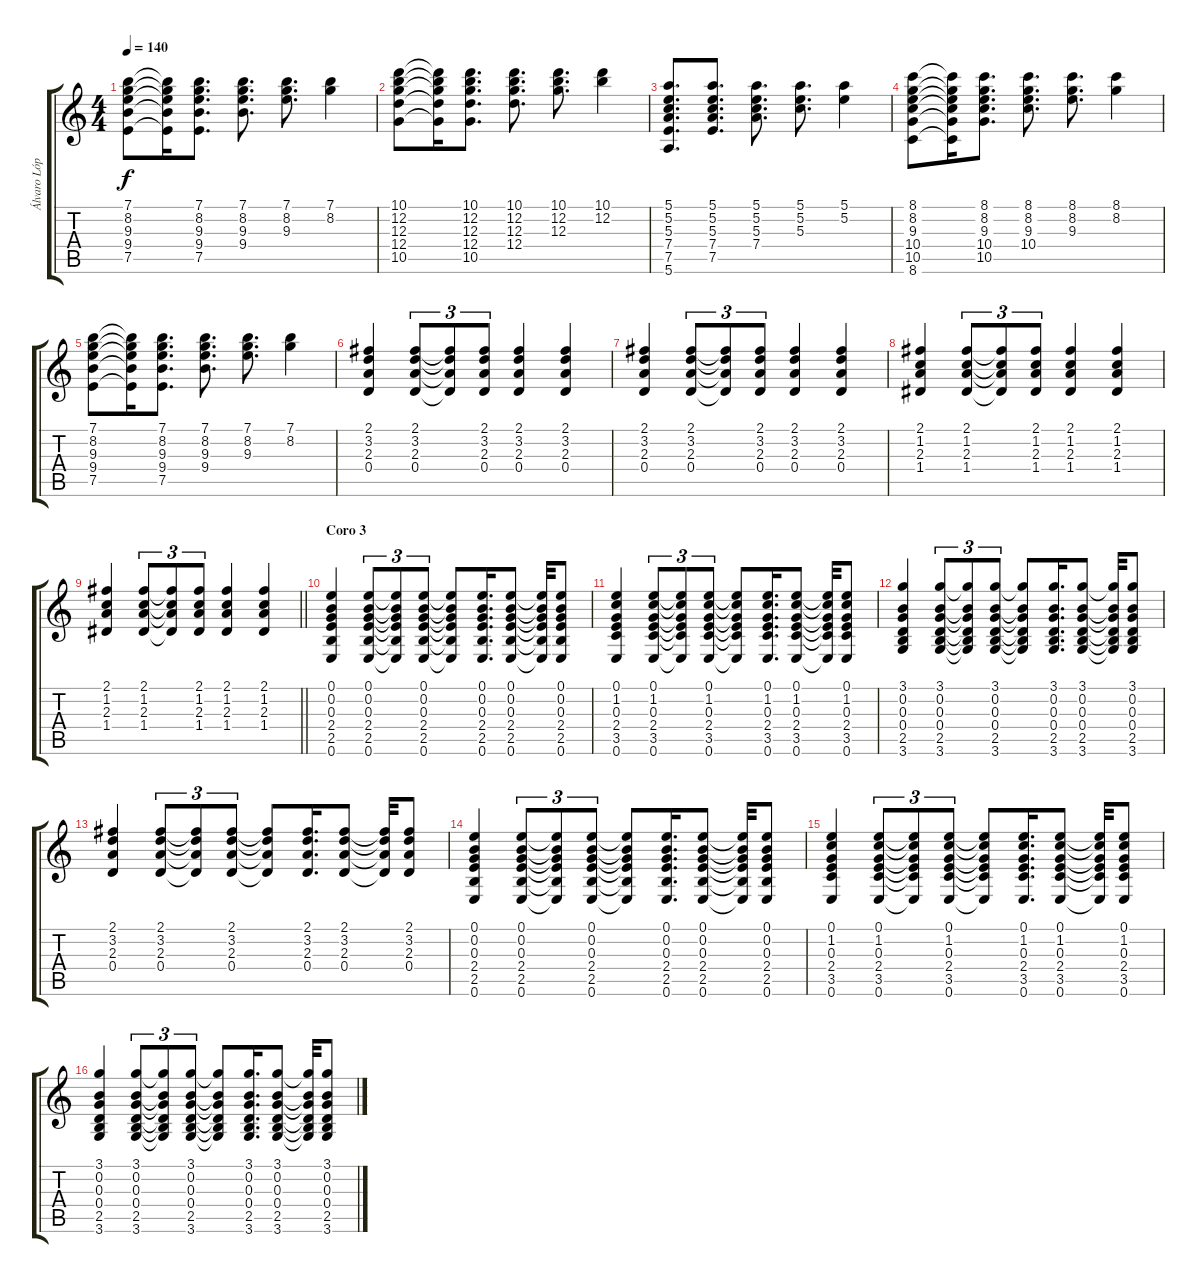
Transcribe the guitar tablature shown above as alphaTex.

\track ("Álvaro López" "Álvaro Lóp") {instrument electricguitarclean}
\staff {score tabs}
\tuning (E4 B3 G3 D3 A2 E2) {hide}
\ts (4 4)
\tempo 140
\clef g2
\ks c
(7.1 8.2 9.3 9.4 7.5).8{dy f volume 13} (7.1{t} 8.2{t} 9.3{t} 9.4{t} 7.5{t}).16{volume 1} (7.1 8.2 9.3 9.4 7.5).8{d} (7.1 8.2 9.3 9.4).8{d} (7.1 8.2 9.3).8{d} (7.1 8.2).4 |
(10.1 12.2 12.3 12.4 10.5).8{volume 13} (10.1{t} 12.2{t} 12.3{t} 12.4{t} 10.5{t}).16{volume 1} (10.1 12.2 12.3 12.4 10.5).8{d} (10.1 12.2 12.3 12.4).8{d} (10.1 12.2 12.3).8{d} (10.1 12.2).4 |
(5.1 5.2 5.3 7.4 7.5 5.6).8{d volume 13} (5.1 5.2 5.3 7.4 7.5).8{d volume 1} (5.1 5.2 5.3 7.4).8{d} (5.1 5.2 5.3).8{d} (5.1 5.2).4 |
(8.1 8.2 9.3 10.4 10.5 8.6).8{volume 13} (8.1{t} 8.2{t} 9.3{t} 10.4{t} 10.5{t} 8.6{t}).16{volume 1} (8.1 8.2 9.3 10.4 10.5).8{d} (8.1 8.2 9.3 10.4).8{d} (8.1 8.2 9.3).8{d} (8.1 8.2).4 |
(7.1 8.2 9.3 9.4 7.5).8{volume 13} (7.1{t} 8.2{t} 9.3{t} 9.4{t} 7.5{t}).16{volume 1} (7.1 8.2 9.3 9.4 7.5).8{d} (7.1 8.2 9.3 9.4).8{d} (7.1 8.2 9.3).8{d} (7.1 8.2).4 |
(2.1 3.2 2.3 0.4).4{volume 13} (2.1 3.2 2.3 0.4).8{tu (3 2)} (2.1{t} 3.2{t} 2.3{t} 0.4{t}).8{tu (3 2)} (2.1 3.2 2.3 0.4).8{tu (3 2)} (2.1 3.2 2.3 0.4).4 (2.1 3.2 2.3 0.4).4 |
(2.1 3.2 2.3 0.4).4 (2.1 3.2 2.3 0.4).8{tu (3 2)} (2.1{t} 3.2{t} 2.3{t} 0.4{t}).8{tu (3 2)} (2.1 3.2 2.3 0.4).8{tu (3 2)} (2.1 3.2 2.3 0.4).4 (2.1 3.2 2.3 0.4).4 |
(2.1 1.2 2.3 1.4).4 (2.1 1.2 2.3 1.4).8{tu (3 2)} (2.1{t} 1.2{t} 2.3{t} 1.4{t}).8{tu (3 2)} (2.1 1.2 2.3 1.4).8{tu (3 2)} (2.1 1.2 2.3 1.4).4 (2.1 1.2 2.3 1.4).4 |
\barLineRight lightlight
(2.1 1.2 2.3 1.4).4 (2.1 1.2 2.3 1.4).8{tu (3 2)} (2.1{t} 1.2{t} 2.3{t} 1.4{t}).8{tu (3 2)} (2.1 1.2 2.3 1.4).8{tu (3 2)} (2.1 1.2 2.3 1.4).4 (2.1 1.2 2.3 1.4).4 |
\section ("" "Coro 3")
(0.1 0.2 0.3 2.4 2.5 0.6).4 (0.1 0.2 0.3 2.4 2.5 0.6).8{tu (3 2)} (0.1{t} 0.2{t} 0.3{t} 2.4{t} 2.5{t} 0.6{t}).8{tu (3 2)} (0.1 0.2 0.3 2.4 2.5 0.6).8{tu (3 2)} (0.1{t} 0.2{t} 0.3{t} 2.4{t} 2.5{t} 0.6{t}).8 (0.1 0.2 0.3 2.4 2.5 0.6).16{d} (0.1 0.2 0.3 2.4 2.5 0.6).8 (0.1{t} 0.2{t} 0.3{t} 2.4{t} 2.5{t} 0.6{t}).32 (0.1 0.2 0.3 2.4 2.5 0.6).8 |
(0.1 1.2 0.3 2.4 3.5 0.6).4 (0.1 1.2 0.3 2.4 3.5 0.6).8{tu (3 2)} (0.1{t} 1.2{t} 0.3{t} 2.4{t} 3.5{t} 0.6{t}).8{tu (3 2)} (0.1 1.2 0.3 2.4 3.5 0.6).8{tu (3 2)} (0.1{t} 1.2{t} 0.3{t} 2.4{t} 3.5{t} 0.6{t}).8 (0.1 1.2 0.3 2.4 3.5 0.6).16{d} (0.1 1.2 0.3 2.4 3.5 0.6).8 (0.1{t} 1.2{t} 0.3{t} 2.4{t} 3.5{t} 0.6{t}).32 (0.1 1.2 0.3 2.4 3.5 0.6).8 |
(3.1 0.2 0.3 0.4 2.5 3.6).4 (3.1 0.2 0.3 0.4 2.5 3.6).8{tu (3 2)} (3.1{t} 0.2{t} 0.3{t} 0.4{t} 2.5{t} 3.6{t}).8{tu (3 2)} (3.1 0.2 0.3 0.4 2.5 3.6).8{tu (3 2)} (3.1{t} 0.2{t} 0.3{t} 0.4{t} 2.5{t} 3.6{t}).8 (3.1 0.2 0.3 0.4 2.5 3.6).16{d} (3.1 0.2 0.3 0.4 2.5 3.6).8 (3.1{t} 0.2{t} 0.3{t} 0.4{t} 2.5{t} 3.6{t}).32 (3.1 0.2 0.3 0.4 2.5 3.6).8 |
(2.1 3.2 2.3 0.4).4 (2.1 3.2 2.3 0.4).8{tu (3 2)} (2.1{t} 3.2{t} 2.3{t} 0.4{t}).8{tu (3 2)} (2.1 3.2 2.3 0.4).8{tu (3 2)} (2.1{t} 3.2{t} 2.3{t} 0.4{t}).8 (2.1 3.2 2.3 0.4).16{d} (2.1 3.2 2.3 0.4).8 (2.1{t} 3.2{t} 2.3{t} 0.4{t}).32 (2.1 3.2 2.3 0.4).8 |
(0.1 0.2 0.3 2.4 2.5 0.6).4 (0.1 0.2 0.3 2.4 2.5 0.6).8{tu (3 2)} (0.1{t} 0.2{t} 0.3{t} 2.4{t} 2.5{t} 0.6{t}).8{tu (3 2)} (0.1 0.2 0.3 2.4 2.5 0.6).8{tu (3 2)} (0.1{t} 0.2{t} 0.3{t} 2.4{t} 2.5{t} 0.6{t}).8 (0.1 0.2 0.3 2.4 2.5 0.6).16{d} (0.1 0.2 0.3 2.4 2.5 0.6).8 (0.1{t} 0.2{t} 0.3{t} 2.4{t} 2.5{t} 0.6{t}).32 (0.1 0.2 0.3 2.4 2.5 0.6).8 |
(0.1 1.2 0.3 2.4 3.5 0.6).4 (0.1 1.2 0.3 2.4 3.5 0.6).8{tu (3 2)} (0.1{t} 1.2{t} 0.3{t} 2.4{t} 3.5{t} 0.6{t}).8{tu (3 2)} (0.1 1.2 0.3 2.4 3.5 0.6).8{tu (3 2)} (0.1{t} 1.2{t} 0.3{t} 2.4{t} 3.5{t} 0.6{t}).8 (0.1 1.2 0.3 2.4 3.5 0.6).16{d} (0.1 1.2 0.3 2.4 3.5 0.6).8 (0.1{t} 1.2{t} 0.3{t} 2.4{t} 3.5{t} 0.6{t}).32 (0.1 1.2 0.3 2.4 3.5 0.6).8 |
(3.1 0.2 0.3 0.4 2.5 3.6).4 (3.1 0.2 0.3 0.4 2.5 3.6).8{tu (3 2)} (3.1{t} 0.2{t} 0.3{t} 0.4{t} 2.5{t} 3.6{t}).8{tu (3 2)} (3.1 0.2 0.3 0.4 2.5 3.6).8{tu (3 2)} (3.1{t} 0.2{t} 0.3{t} 0.4{t} 2.5{t} 3.6{t}).8 (3.1 0.2 0.3 0.4 2.5 3.6).16{d} (3.1 0.2 0.3 0.4 2.5 3.6).8 (3.1{t} 0.2{t} 0.3{t} 0.4{t} 2.5{t} 3.6{t}).32 (3.1 0.2 0.3 0.4 2.5 3.6).8
